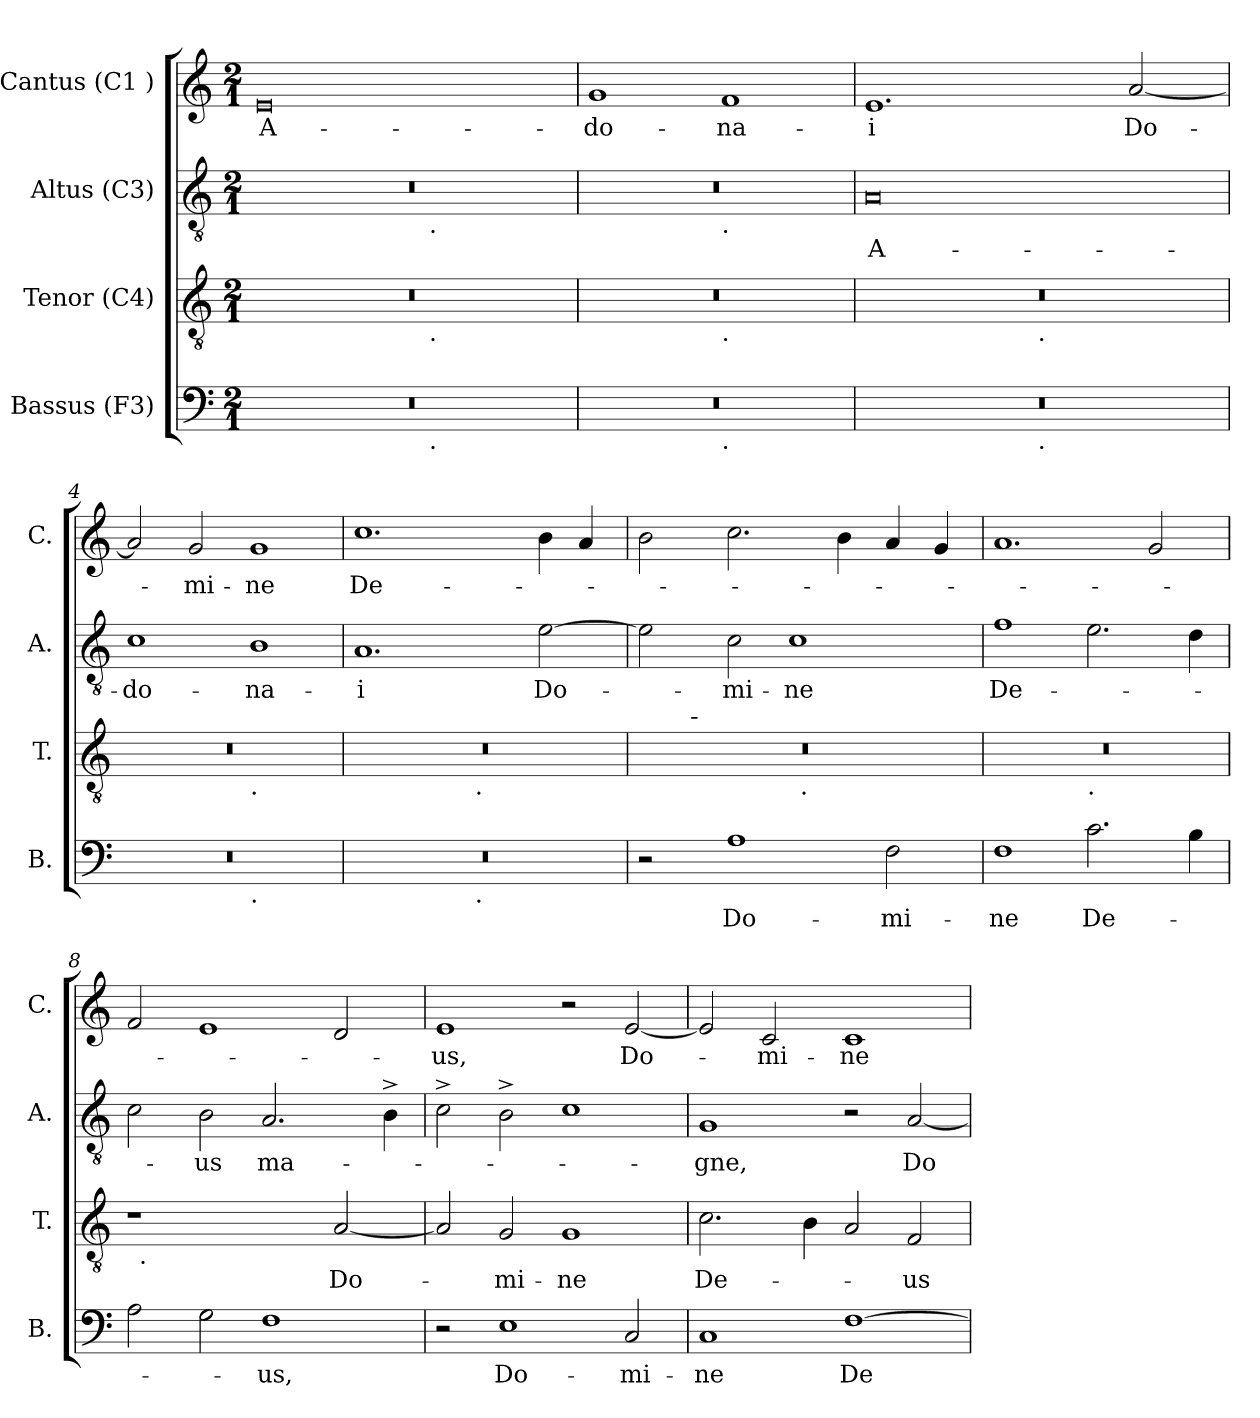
**kern	**text	**kern	**text	**kern	**text	**kern	**text
*part4	*part4	*part3	*part3	*part2	*part2	*part1	*part1
*staff4	*staff4	*staff3	*staff3	*staff2	*staff2	*staff1	*staff1
*I"Bassus (F3)	*	*I"Tenor (C4)	*	*I"Altus (C3)	*	*I"Cantus (C1 )	*
*I'B.	*	*I'T.	*	*I'A.	*	*I'C.	*
*clefF4	*	*clefGv2	*	*clefGv2	*	*clefG2	*
*k[]	*	*k[]	*	*k[]	*	*k[]	*
*C:	*	*C:	*	*C:	*	*C:	*
*M2/1	*	*M2/1	*	*M2/1	*	*M2/1	*
=1	=1	=1	=1	=1	=1	=1	=1
!	!	!	!	!	!	!	!LO:LY:b:rj
*^	*	*^	*	*^	*	*	*
0r	2ryy	.	0r	2ryy	.	0r	2ryy	.	0e	A-
.	4...ryy	.	.	4...ryy	.	.	4...ryy	.	.	.
!	!	!	!	!	!	!	!LO:TX:b:t=.	!	!	!
!	!	!	!	!LO:TX:b:t=.	!	!	!	!	!	!
!	!LO:TX:b:t=.	!	!	!	!	!	!	!	!	!
.	1ryy	.	.	1ryy	.	.	1ryy	.	.	.
.	32ryy	.	.	32ryy	.	.	32ryy	.	.	.
=2	=2	=2	=2	=2	=2	=2	=2	=2	=2	=2
!	!	!	!	!	!	!	!	!	!	!LO:LY:b
0r	1ryy	.	0r	1ryy	.	0r	1ryy	.	1g	-do-
!	!	!	!	!	!	!	!LO:TX:b:t=.	!	!	!
!	!	!	!	!LO:TX:b:t=.	!	!	!	!	!	!
!	!LO:TX:b:t=.	!	!	!	!	!	!	!	!	!
!	!	!	!	!	!	!	!	!	!	!LO:LY:b
.	1ryy	.	.	1ryy	.	.	1ryy	.	1f	-na-
=3	=3	=3	=3	=3	=3	=3	=3	=3	=3	=3
!	!	!	!	!	!	!	!	!LO:LY:b:rj	!	!LO:LY:b:rj
*	*	*	*	*	*	*v	*v	*	*	*
0r	2ryy	.	0r	2ryy	.	0A	A-	1.e	-i
.	4...ryy	.	.	4...ryy	.	.	.	.	.
!	!	!	!	!LO:TX:b:t=.	!	!	!	!	!
!	!LO:TX:b:t=.	!	!	!	!	!	!	!	!
.	1ryy	.	.	1ryy	.	.	.	.	.
!	!	!	!	!	!	!	!	!	!LO:LY:b
.	.	.	.	.	.	.	.	[<2a/	Do-
.	32ryy	.	.	32ryy	.	.	.	.	.
=4	=4	=4	=4	=4	=4	=4	=4	=4	=4
!	!	!	!	!	!	!	!LO:LY:b	!	!
0r	1ryy	.	0r	1ryy	.	1c	-do-	2a/]	.
!	!	!	!	!	!	!	!	!	!LO:LY:b
.	.	.	.	.	.	.	.	2g/	-mi-
!	!	!	!	!LO:TX:b:t=.	!	!	!	!	!
!	!LO:TX:b:t=.	!	!	!	!	!	!	!	!
!	!	!	!	!	!	!	!LO:LY:b	!	!LO:LY:b
.	1ryy	.	.	1ryy	.	1B	-na-	1g	-ne
=5	=5	=5	=5	=5	=5	=5	=5	=5	=5
!	!	!	!	!	!	!	!LO:LY:b:rj	!	!LO:LY:b
0r	2ryy	.	0r	2ryy	.	1.A	-i	1.cc	De-
.	4...ryy	.	.	4...ryy	.	.	.	.	.
!	!	!	!	!LO:TX:b:t=.	!	!	!	!	!
!	!LO:TX:b:t=.	!	!	!	!	!	!	!	!
.	1ryy	.	.	1ryy	.	.	.	.	.
!	!	!	!	!	!	!	!LO:LY:b	!	!
.	.	.	.	.	.	[<2e\	Do-	4b\	.
.	.	.	.	.	.	.	.	4a/	.
.	32ryy	.	.	32ryy	.	.	.	.	.
*v	*v	*	*	*	*	*	*	*	*
!!LO:LB:g=z
=6	=6	=6	=6	=6	=6	=6	=6	=6
*	*	*	*^	*	*	*	*	*
2r	.	0r	4ryy	1ryy	.	2e\]	.	2b\	.
.	.	.	32ryy	.	.	.	.	.	.
!	!	!	!LO:TX:a:t=-	!	!	!	!	!	!
.	.	.	1ryy	.	.	.	.	.	.
!	!LO:LY:b	!	!	!	!	!	!LO:LY:b	!	!
1A	Do-	.	.	.	.	2c\	-mi-	2.cc\	.
!	!	!	!	!	!	!	!LO:LY:b	!	!
.	.	.	.	32ryy	.	1c	-ne	.	.
!	!	!	!	!LO:TX:b:t=.	!	!	!	!	!
.	.	.	.	2ryy	.	.	.	.	.
.	.	.	.	.	.	.	.	4b\	.
.	.	.	2ryy	.	.	.	.	.	.
!	!LO:LY:b	!	!	!	!	!	!	!	!
2F\	-mi-	.	.	.	.	.	.	4a/	.
.	.	.	.	4...ryy	.	.	.	.	.
.	.	.	.	.	.	.	.	4g/	.
.	.	.	8..ryy	.	.	.	.	.	.
=7	=7	=7	=7	=7	=7	=7	=7	=7	=7
!	!LO:LY:b	!	!	!	!	!	!LO:LY:b	!	!
*	*	*	*v	*v	*	*	*	*	*
1F	-ne	0r	1ryy	.	1f	De-	1.a	.
!	!	!	!LO:TX:b:t=.	!	!	!	!	!
!	!LO:LY:b	!	!	!	!	!	!	!
2.c\	De-	.	1ryy	.	2.e\	.	.	.
.	.	.	.	.	.	.	2g/	.
4B\	.	.	.	.	4d\	.	.	.
=8	=8	=8	=8	=8	=8	=8	=8	=8
2A\	.	1r	32ryy	.	2c\	.	2f/	.
!	!	!	!LO:TX:b:t=.	!	!	!	!	!
.	.	.	1ryy	.	.	.	.	.
!	!	!	!	!	!	!LO:LY:b	!	!
2G\	.	.	.	.	2B\	-us	1e	.
!	!LO:LY:b	!	!	!	!	!LO:LY:b	!	!
1F	-us,	2ryy	.	.	2.A/	ma-	.	.
.	.	.	2ryy	.	.	.	.	.
!	!	!	!	!LO:LY:b	!	!	!	!
.	.	[<2A/	.	Do-	.	.	2d/	.
.	.	.	4...ryy	.	.	.	.	.
.	.	.	.	.	4B^>\	.	.	.
=9	=9	=9	=9	=9	=9	=9	=9	=9
!	!	!	!	!	!	!	!	!LO:LY:b
*	*	*v	*v	*	*	*	*	*
2r	.	2A/]	.	2c^>\	.	1e	-us,
!	!LO:LY:b	!	!LO:LY:b	!	!	!	!
1E	Do-	2G/	-mi-	2B^>\	.	.	.
!	!	!	!LO:LY:b	!	!	!	!
.	.	1G	-ne	1c	.	2r	.
!	!LO:LY:b	!	!	!	!	!	!LO:LY:b
2C/	-mi-	.	.	.	.	[<2e/	Do-
!!LO:LB:g=z
=10	=10	=10	=10	=10	=10	=10	=10
!	!LO:LY:b	!	!LO:LY:b	!	!LO:LY:b	!	!
1C	-ne	2.c\	De-	1G	-gne,	2e/]	.
!	!	!	!	!	!	!	!LO:LY:b
.	.	.	.	.	.	2c/	-mi-
.	.	4B\	.	.	.	.	.
!	!LO:LY:b	!	!	!	!	!	!LO:LY:b
[>1F	De-	2A/	.	2r	.	1c	-ne
!	!	!	!LO:LY:b	!	!LO:LY:b	!	!
.	.	2F/	-us	[<2A/	Do-	.	.
=	=	=	=	=	=	=	=
*-	*-	*-	*-	*-	*-	*-	*-
